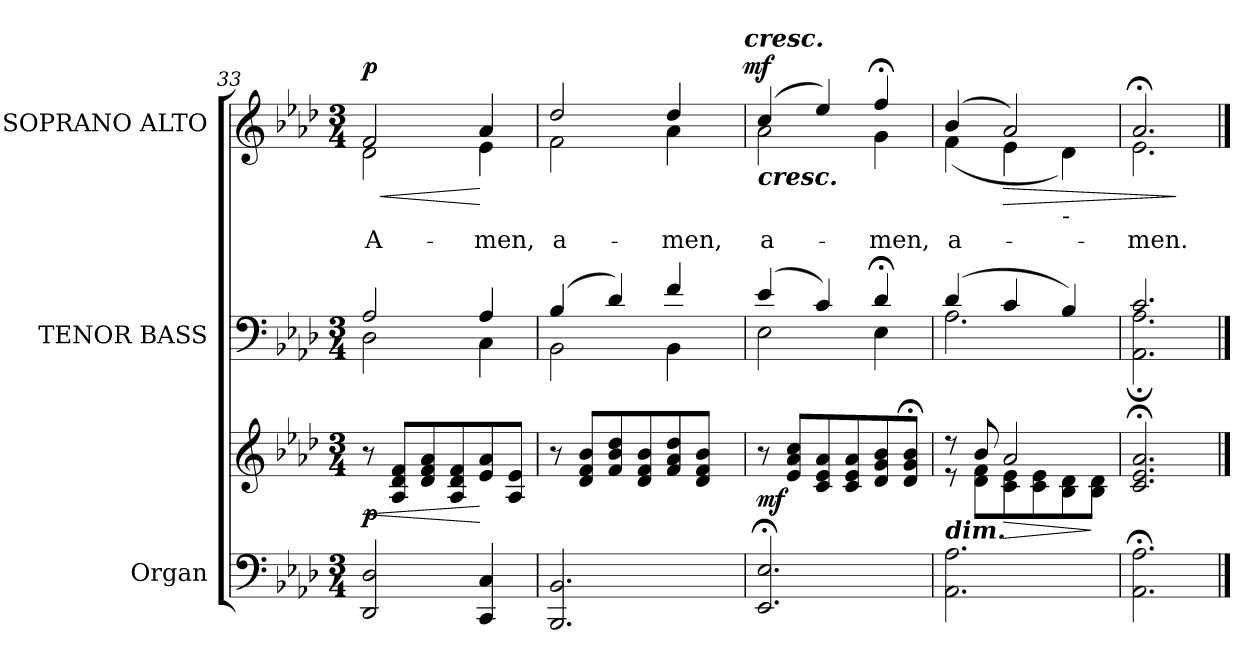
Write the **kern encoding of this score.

**kern	**kern	**dynam	**kern	**kern	**text	**dynam
*part3	*part3	*part3	*part2	*part1	*part1	*part1
*staff4	*staff3	*staff3/4	*staff2	*staff1	*staff1	*staff1
*I"Organ	*	*	*I"TENOR BASS	*I"SOPRANO ALTO	*	*
*I'Org.	*	*	*I'B.	*I'S.	*	*
!!LO:LB:g=z
*clefF4	*clefG2	*	*clefF4	*clefG2	*	*
*k[b-e-a-d-]	*k[b-e-a-d-]	*	*k[b-e-a-d-]	*k[b-e-a-d-]	*	*
*A-:	*A-:	*	*A-:	*A-:	*	*
*M3/4	*M3/4	*	*M3/4	*M3/4	*	*
=33	=33	=33	=33	=33	=33	=33
!	!	!LO:HP:b	!	!	!	!
*	*	*	*^	*	*	*
!	!	!	!	!	!	!LO:LY:b:color=#000000	!LO:HP:b
*	*	*	*	*	*^	*	*
2DD-i/ 2D-i	8r	< p	2A-i/	2D-i\	2fi/	2d-i\	A-	< p
.	8A-i/ 8d-i 8fiL	.	.	.	.	.	.	.
.	8d-i/ 8fi 8a-i	.	.	.	.	.	.	.
.	8A-i/ 8d-i 8fi	.	.	.	.	.	.	.
!	!	!	!	!	!	!	!LO:LY:b:color=#000000	!
4CCi/ 4Ci	8e-i/ 8a-i	[	4A-i/	4Ci\	4a-i/	4e-i\	-men,	[
.	8A-i/ 8e-iJ	.	.	.	.	.	.	.
*	*	*	*	*	*v	*v	*	*
=34	=34	=34	=34	=34	=34	=34	=34
!	!	!	!	!	!	!LO:LY:b:color=#000000	!
*	*	*	*	*	*^	*	*
*	*	*	*	*	*	*^	*	*
2.BBB-i/ 2.BB-i	8r	.	(4B-i/	2BB-i\	2dd-i/	2fi\	2ryy	a-	.
.	8d-i/ 8fi 8b-iL	.	.	.	.	.	.	.	.
.	8fi/ 8b-i 8dd-i	.	4d-i/)	.	.	.	.	.	.
.	8d-i/ 8fi 8b-i	.	.	.	.	.	.	.	.
!	!	!	!	!	!	!	!	!LO:LY:b:color=#000000	!
.	8fi/ 8a-i 8dd-i	.	4fi/	4BB-i\	4dd-i/	4a-i\	8ryy	-men,	.
.	8d-i/ 8fi 8b-iJ	.	.	.	.	.	16ryy	.	.
.	.	.	.	.	.	.	32ryy	.	.
.	.	.	.	.	.	.	64ryy	.	.
.	.	.	.	.	.	.	128...ryy	.	.
!	!	!	!	!	!	!	!LO:TX:a:Bi:t=cresc.	!	!
.	.	.	.	.	.	.	1024ryy	.	mf
=35	=35	=35	=35	=35	=35	=35	=35	=35	=35
!	!	!	!	!	!LO:TX:b:Bi:t=cresc.	!	!	!	!
!	!	!	!	!	!	!	!	!LO:LY:b:color=#000000	!
2.EE-i/; 2.E-i;	8r	mf	(4e-i/	2E-i\	(4cci/	2a-i\	2ryy	a-	.
.	8e-i/ 8a-i 8cciL	.	.	.	.	.	.	.	.
.	8ci/ 8e-i 8a-i	.	4ci/)	.	4ee-i/)	.	.	.	.
.	8ci/ 8e-i 8a-i	.	.	.	.	.	.	.	.
!	!	!	!	!	!	!	!	!LO:LY:b:color=#000000	!
.	8d-i/ 8gi 8b-i	.	4d-;i/	4E-i\	4ff;i/	4gi\	4ff;i/yy	-men,	.
.	8d-i/; 8gi; 8b-i;J	.	.	.	.	.	.	.	.
*	*	*	*	*	*v	*v	*v	*	*
=36	=36	=36	=36	=36	=36	=36	=36
*	*^	*	*	*	*	*	*
!	!	!	!	!	!	!LO:TX:t=rit.	!	!
!	!	!	!	!	!	!LO:TX:a:Bi:t=dim.	!	!
!	!LO:TX:b:Bi:t=dim.	!	!	!	!	!	!	!
!	!	!	!	!	!	!	!LO:LY:b:color=#000000	!
*	*	*	*	*	*	*^	*	*
2.AA-i\ 2.A-i	8r	8r	.	(4d-i/	2.A-i\	(4b-i/	(4fi\	a-	.
.	8b-i/	8d-i\ 8fiL	.	.	.	.	.	.	.
!	!	!	!LO:HP:b	!	!	!	!	!	!LO:HP:b
.	2a-i/	8ci\ 8e-i	>	4ci/	.	2a-i/)	4e-i\	.	>
.	.	8ci\ 8e-i	.	.	.	.	.	.	.
!	!	!	!	!	!	!	!LO:TX:b:t=-	!	!
.	.	8B-i\ 8d-i	.	4B-i/)	.	.	4d-i\)	.	.
.	.	8B-i\ 8d-iJ	]	.	.	.	.	.	.
*	*v	*v	*	*	*	*	*	*	*
=37	=37	=37	=37	=37	=37	=37	=37	=37
*	*^	*	*	*	*	*	*	*
!	!	!	!	!	!	!	!	!LO:LY:b:color=#000000	!
*	*v	*v	*	*	*	*	*	*	*
2.AA-i\; 2.A-i;	2.ci/; 2.e-i; 2.a-i;	.	2.ci/	2.AA-i\; 2.A-i;	2.a-;i/	2.e-i\	-men.	.
*	*	*	*v	*v	*	*	*	*
*	*	*	*	*v	*v	*	*
.	.	.	.	.	.	]
==	==	==	==	==	==	==
*-	*-	*-	*-	*-	*-	*-
